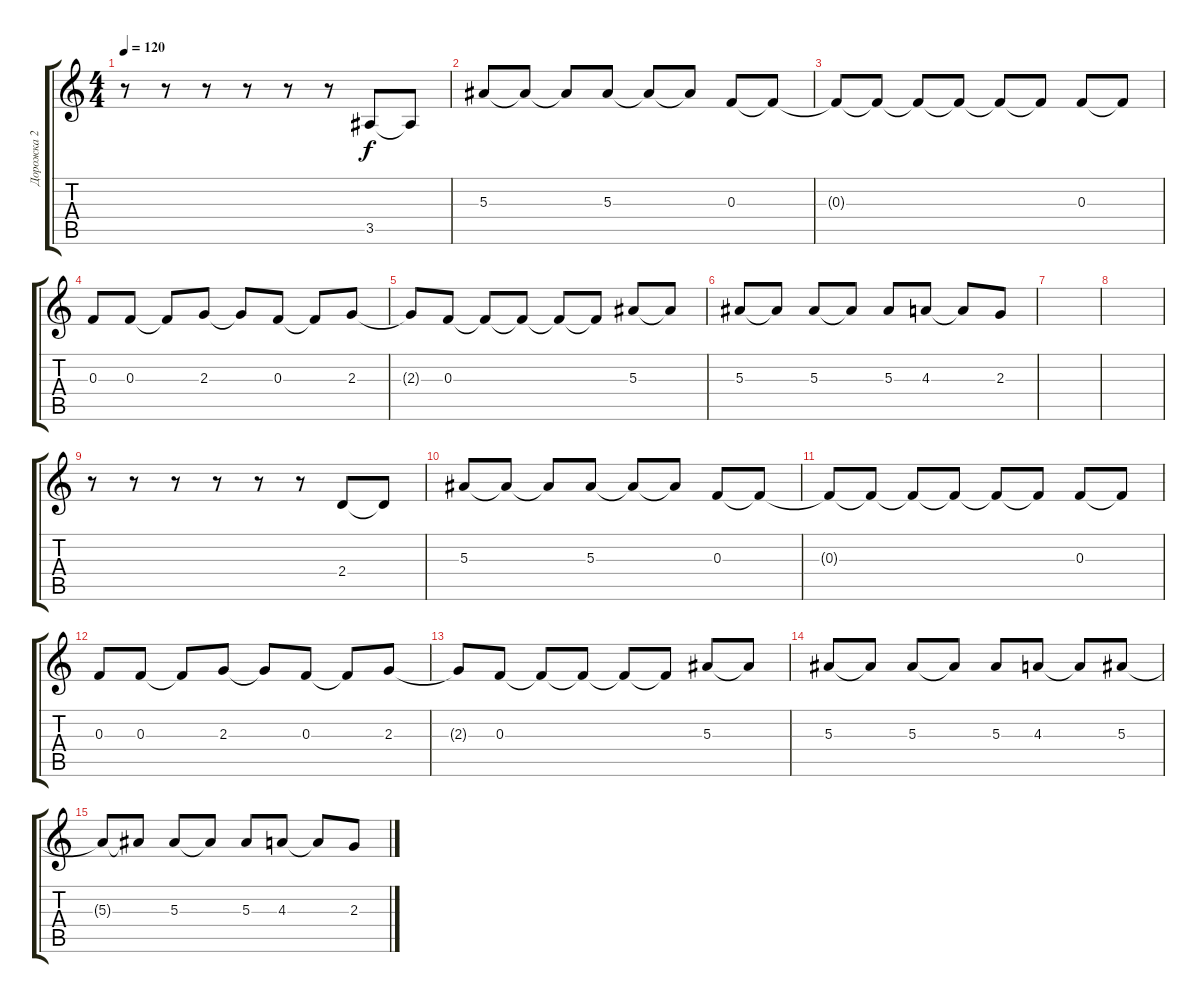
\track ("Дорожка 2" "Дорожка 2") {instrument acousticguitarsteel}
\staff {score tabs}
\tuning (D4 A3 F3 C3 G2 D2) {hide}
\ts (4 4)
\tempo 120
\clef g2
\ks c
r.8{dy f} r.8 r.8 r.8 r.8 r.8 3.5.8 3.5{t}.8 |
5.3.8 5.3{t}.8 5.3{t}.8 5.3.8 5.3{t}.8 5.3{t}.8 0.3.8 0.3{t}.8 |
0.3{t}.8 0.3{t}.8 0.3{t}.8 0.3{t}.8 0.3{t}.8 0.3{t}.8 0.3.8 0.3{t}.8 |
0.3.8 0.3.8 0.3{t}.8 2.3.8 2.3{t}.8 0.3.8 0.3{t}.8 2.3.8 |
2.3{t}.8 0.3.8 0.3{t}.8 0.3{t}.8 0.3{t}.8 0.3{t}.8 5.3.8 5.3{t}.8 |
5.3.8 5.3{t}.8 5.3.8 5.3{t}.8 5.3.8 4.3.8 4.3{t}.8 2.3.8 |
|
|
r.8 r.8 r.8 r.8 r.8 r.8 2.4.8 2.4{t}.8 |
5.3.8 5.3{t}.8 5.3{t}.8 5.3.8 5.3{t}.8 5.3{t}.8 0.3.8 0.3{t}.8 |
0.3{t}.8 0.3{t}.8 0.3{t}.8 0.3{t}.8 0.3{t}.8 0.3{t}.8 0.3.8 0.3{t}.8 |
0.3.8 0.3.8 0.3{t}.8 2.3.8 2.3{t}.8 0.3.8 0.3{t}.8 2.3.8 |
2.3{t}.8 0.3.8 0.3{t}.8 0.3{t}.8 0.3{t}.8 0.3{t}.8 5.3.8 5.3{t}.8 |
5.3.8 5.3{t}.8 5.3.8 5.3{t}.8 5.3.8 4.3.8 4.3{t}.8 5.3.8 |
5.3{t}.8 5.3{t}.8 5.3.8 5.3{t}.8 5.3.8 4.3.8 4.3{t}.8 2.3.8
